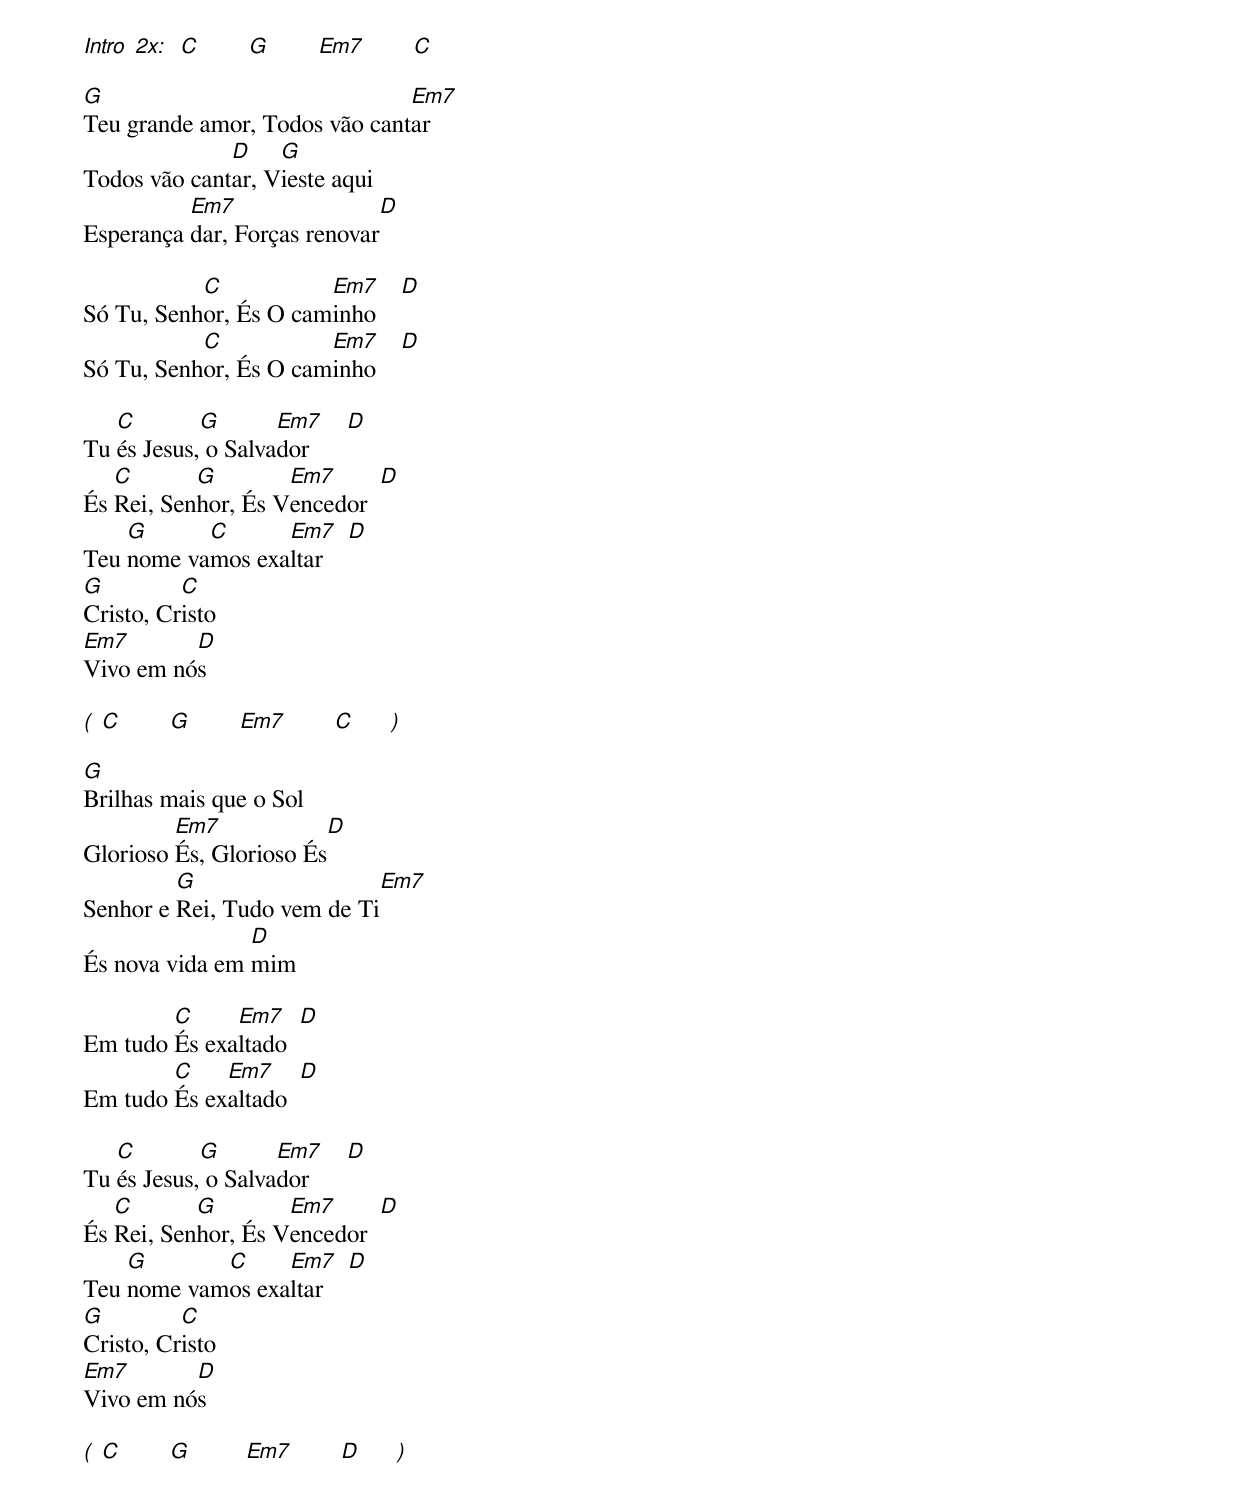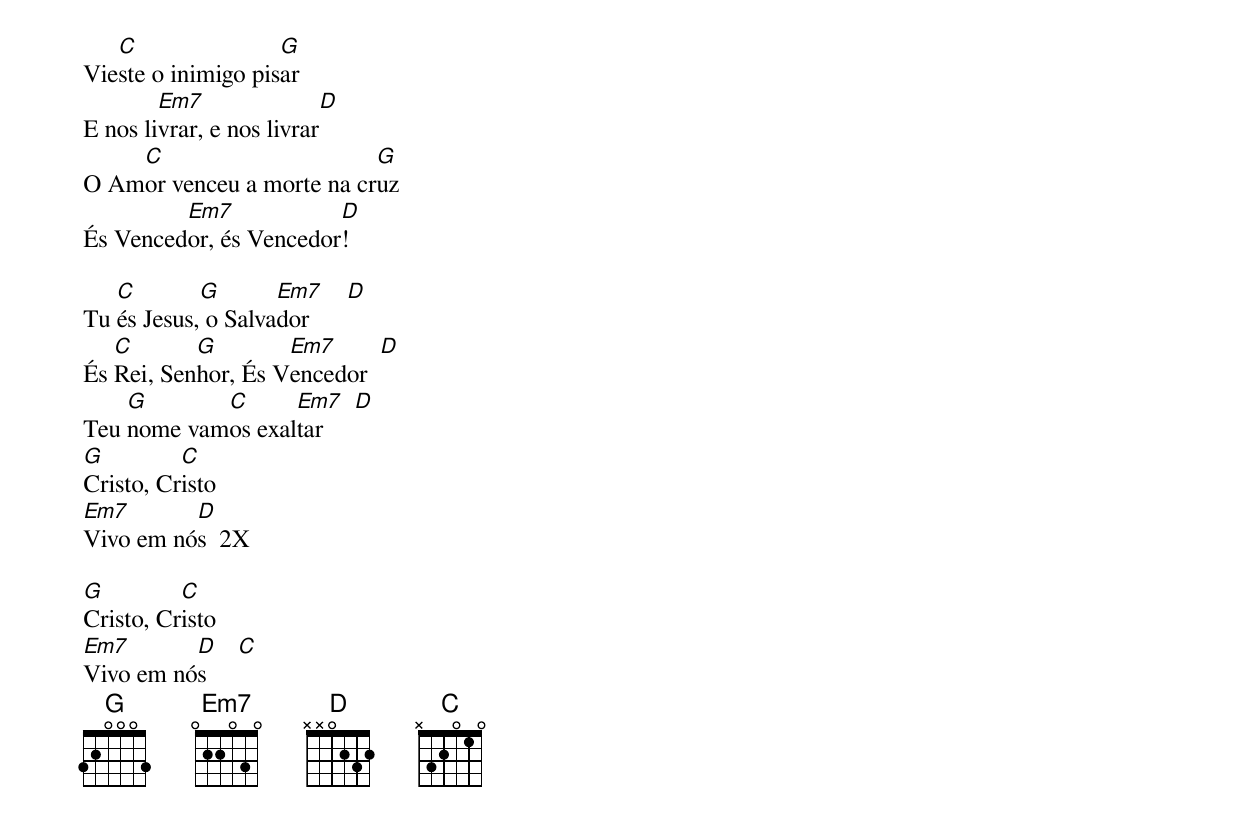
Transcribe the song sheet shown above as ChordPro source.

[Intro ][2x: ] [C     ]   [G     ]   [Em7     ]   [C     ]

[G]Teu grande amor, Todos vão cant[Em7]ar
Todos vão cant[D]ar, V[G]ieste aqui
Esperança [Em7]dar, Forças renovar[D]

Só Tu, Senh[C]or, És O cam[Em7]inho    [D]
Só Tu, Senh[C]or, És O cam[Em7]inho    [D]

Tu [C]és Jesus,[G] o Salva[Em7]dor      [D]
És [C]Rei, Sen[G]hor, És V[Em7]encedor  [D]
Teu [G]nome va[C]mos exa[Em7]ltar    [D]
[G]Cristo, Cr[C]isto
[Em7]Vivo em nó[D]s

[( ][C     ]   [G     ]   [Em7     ]   [C     ] [)]

[G]Brilhas mais que o Sol
Glorioso [Em7]És, Glorioso És[D]
Senhor e [G]Rei, Tudo vem de Ti[Em7]
És nova vida em [D]mim

Em tudo [C]És exa[Em7]ltado  [D]
Em tudo [C]És ex[Em7]altado  [D]

Tu [C]és Jesus,[G] o Salva[Em7]dor      [D]
És [C]Rei, Sen[G]hor, És V[Em7]encedor  [D]
Teu [G]nome vam[C]os exa[Em7]ltar    [D]
[G]Cristo, Cr[C]isto
[Em7]Vivo em nó[D]s

[( ][C     ]   [G     ]    [Em7     ]   [D     ] [)]

Vie[C]ste o inimigo pis[G]ar
E nos li[Em7]vrar, e nos livrar[D]
O Am[C]or venceu a morte na cr[G]uz
És Venced[Em7]or, és Vencedor[D]!

Tu [C]és Jesus,[G] o Salva[Em7]dor      [D]
És [C]Rei, Sen[G]hor, És V[Em7]encedor  [D]
Teu [G]nome vam[C]os exal[Em7]tar     [D]
[G]Cristo, Cr[C]isto
[Em7]Vivo em nó[D]s  2X

[G]Cristo, Cr[C]isto
[Em7]Vivo em nó[D]s     [C]
